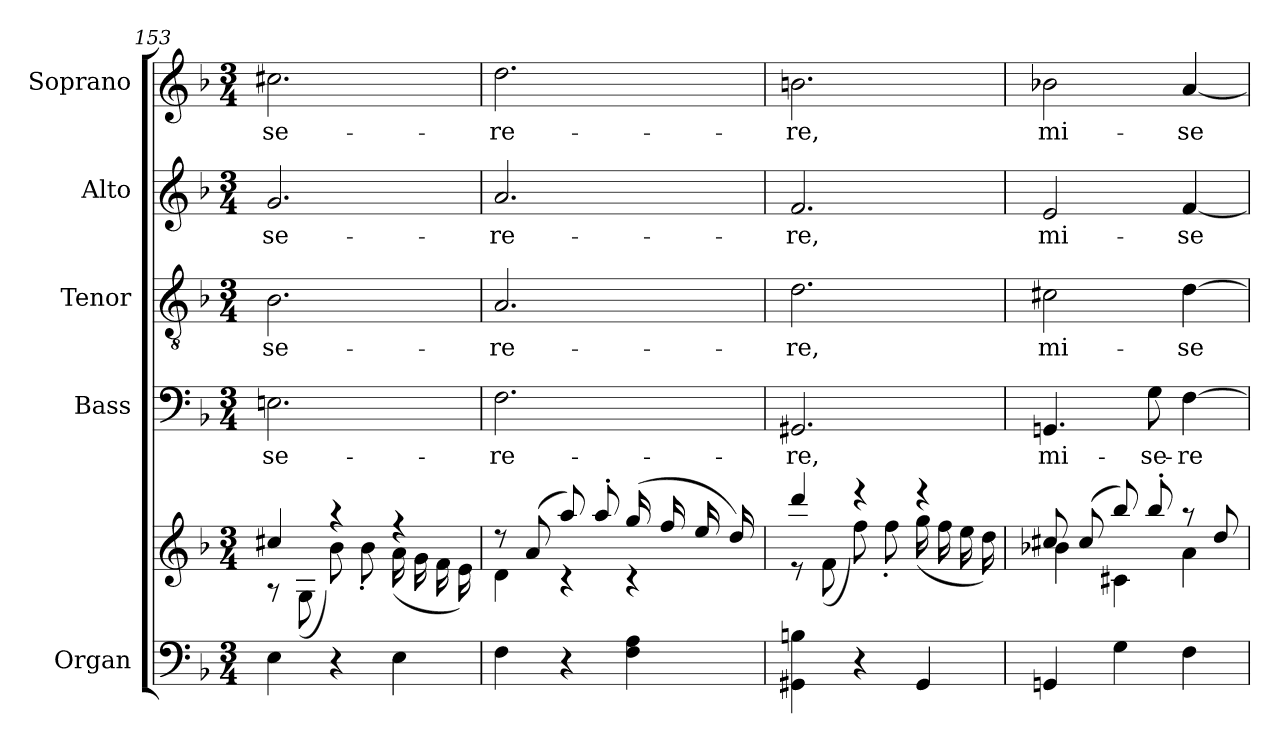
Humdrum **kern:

**kern	**kern	**kern	**text	**kern	**text	**kern	**text	**kern	**text
*part5	*part5	*part4	*part4	*part3	*part3	*part2	*part2	*part1	*part1
*staff6	*staff5	*staff4	*staff4	*staff3	*staff3	*staff2	*staff2	*staff1	*staff1
*I"Organ	*	*I"Bass	*	*I"Tenor	*	*I"Alto	*	*I"Soprano	*
*I'Org.	*	*I'B.	*	*I'T.	*	*I'A.	*	*I'S.	*
*clefF4	*clefG2	*clefF4	*	*clefGv2	*	*clefG2	*	*clefG2	*
*	*	*	*	*ITrd7c12	*	*	*	*	*
*k[b-]	*k[b-]	*k[b-]	*	*k[b-]	*	*k[b-]	*	*k[b-]	*
*F:	*F:	*F:	*	*F:	*	*F:	*	*F:	*
*M3/4	*M3/4	*M3/4	*	*M3/4	*	*M3/4	*	*M3/4	*
=153	=153	=153	=153	=153	=153	=153	=153	=153	=153
*	*^	*	*	*	*	*	*	*	*
!	!	!	!	!LO:LY:b:color=#000000	!	!	!	!	!	!
!	!	!	!	!	!	!LO:LY:b:color=#000000	!	!	!	!
!	!	!	!	!	!	!	!	!LO:LY:b:color=#000000	!	!
!	!	!	!	!	!	!	!	!	!	!LO:LY:b:color=#000000
4Ei\	4cc#Xi/	8r	2.Eni\	-se-	2.BB-i\	-se-	2.gi/	-se-	2.cc#Xi\	-se-
.	.	(8Gi\	.	.	.	.	.	.	.	.
4r	4r	8b-i\)	.	.	.	.	.	.	.	.
.	.	8b-'i\	.	.	.	.	.	.	.	.
4Ei\	4r	(16ai\	.	.	.	.	.	.	.	.
.	.	16gi\	.	.	.	.	.	.	.	.
.	.	16fi\	.	.	.	.	.	.	.	.
.	.	16ei\)	.	.	.	.	.	.	.	.
!!LO:PB:g=z
=154	=154	=154	=154	=154	=154	=154	=154	=154	=154	=154
!	!	!	!	!LO:LY:b:color=#000000	!	!	!	!	!	!
!	!	!	!	!	!	!LO:LY:b:color=#000000	!	!	!	!
!	!	!	!	!	!	!	!	!LO:LY:b:color=#000000	!	!
!	!	!	!	!	!	!	!	!	!	!LO:LY:b:color=#000000
4Fi\	8r	4di\	2.Fi\	-re-	2.AAi/	-re-	2.ai/	-re-	2.ddi\	-re-
.	(8ai/	.	.	.	.	.	.	.	.	.
4r	8aai/)	4r	.	.	.	.	.	.	.	.
.	8aa'i/	.	.	.	.	.	.	.	.	.
4Fi\ 4Ai	(16ggi/	4r	.	.	.	.	.	.	.	.
.	16ffi/	.	.	.	.	.	.	.	.	.
.	16eei/	.	.	.	.	.	.	.	.	.
.	16ddi/)	.	.	.	.	.	.	.	.	.
=155	=155	=155	=155	=155	=155	=155	=155	=155	=155	=155
!	!	!	!	!LO:LY:b:color=#000000	!	!	!	!	!	!
!	!	!	!	!	!	!LO:LY:b:color=#000000	!	!	!	!
!	!	!	!	!	!	!	!	!LO:LY:b:color=#000000	!	!
!	!	!	!	!	!	!	!	!	!	!LO:LY:b:color=#000000
4GG#Xi\ 4Bni	4dddi/	8r	2.GG#Xi/	-re,	2.Di\	-re,	2.fi/	-re,	2.bni\	-re,
.	.	(8fi\	.	.	.	.	.	.	.	.
4r	4r	8ffi\)	.	.	.	.	.	.	.	.
.	.	8ff'i\	.	.	.	.	.	.	.	.
4GG#i/	4r	(16ggi\	.	.	.	.	.	.	.	.
.	.	16ffi\	.	.	.	.	.	.	.	.
.	.	16eei\	.	.	.	.	.	.	.	.
.	.	16ddi\)	.	.	.	.	.	.	.	.
=156	=156	=156	=156	=156	=156	=156	=156	=156	=156	=156
!	!	!	!	!LO:LY:b:color=#000000	!	!	!	!	!	!
!	!	!	!	!	!	!LO:LY:b:color=#000000	!	!	!	!
!	!	!	!	!	!	!	!	!LO:LY:b:color=#000000	!	!
!	!	!	!	!	!	!	!	!	!	!LO:LY:b:color=#000000
4GGni/	8cc#Xi/	4b-Xi\	4.GGni/	mi-	2C#Xi\	mi-	2ei/	mi-	2b-Xi\	mi-
.	(8cc#i/	.	.	.	.	.	.	.	.	.
4Gi\	8bb-i/)	4c#Xi\	.	.	.	.	.	.	.	.
!	!	!	!	!LO:LY:b:color=#000000	!	!	!	!	!	!
.	8bb-'i/	.	8Gi\	-se-	.	.	.	.	.	.
!	!	!	!	!LO:LY:b:color=#000000	!	!	!	!	!	!
!	!	!	!	!	!	!LO:LY:b:color=#000000	!	!	!	!
!	!	!	!	!	!	!	!	!LO:LY:b:color=#000000	!	!
!	!	!	!	!	!	!	!	!	!	!LO:LY:b:color=#000000
4Fi\	8r	4ai\	[4Fi\	-re-	[4Di\	-se-	[4fi/	-se-	[4ai/	-se-
.	8ddi/	.	.	.	.	.	.	.	.	.
*	*v	*v	*	*	*	*	*	*	*	*
=	=	=	=	=	=	=	=	=	=
*-	*-	*-	*-	*-	*-	*-	*-	*-	*-
